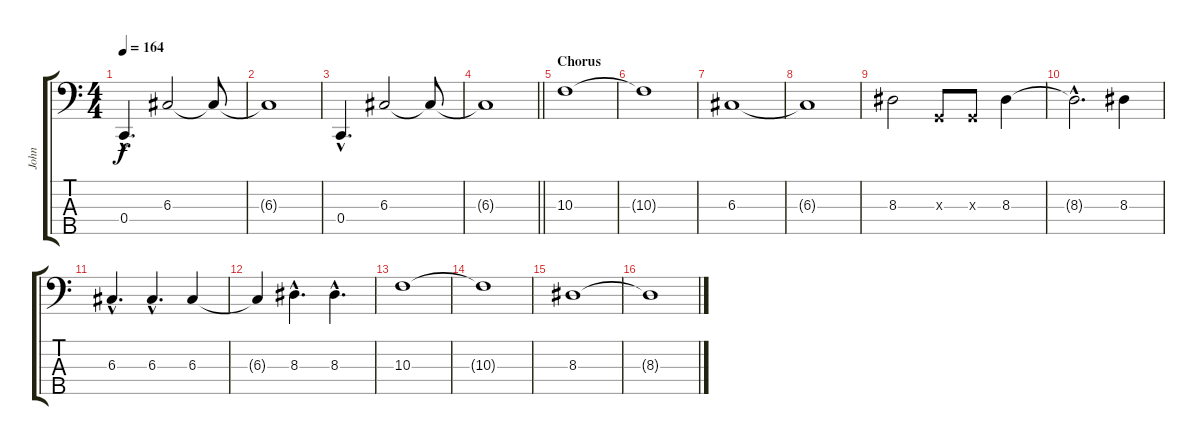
\track ("John" "John") {instrument electricbasspick}
\staff {score tabs}
\tuning (F2 C2 G1 C1 A0) {hide}
\ts (4 4)
\tempo 164
\clef f4
\ks c
0.4{hac}.4{d dy f} 6.3.2 6.3{t}.8 |
6.3{t}.1 |
0.4{hac}.4{d} 6.3.2 6.3{t}.8 |
\barLineRight lightlight
6.3{t}.1 |
\section ("" "Chorus")
10.3.1 |
10.3{t}.1 |
6.3.1 |
6.3{t}.1 |
8.3.2 0.3{x}.8 0.3{x}.8 8.3.4 |
8.3{hac t}.2{d} 8.3.4 |
6.3{hac}.4{d} 6.3{hac}.4{d} 6.3.4 |
6.3{t}.4 8.3{hac}.4{d} 8.3{hac}.4{d} |
10.3.1 |
10.3{t}.1 |
8.3.1 |
8.3{t}.1
